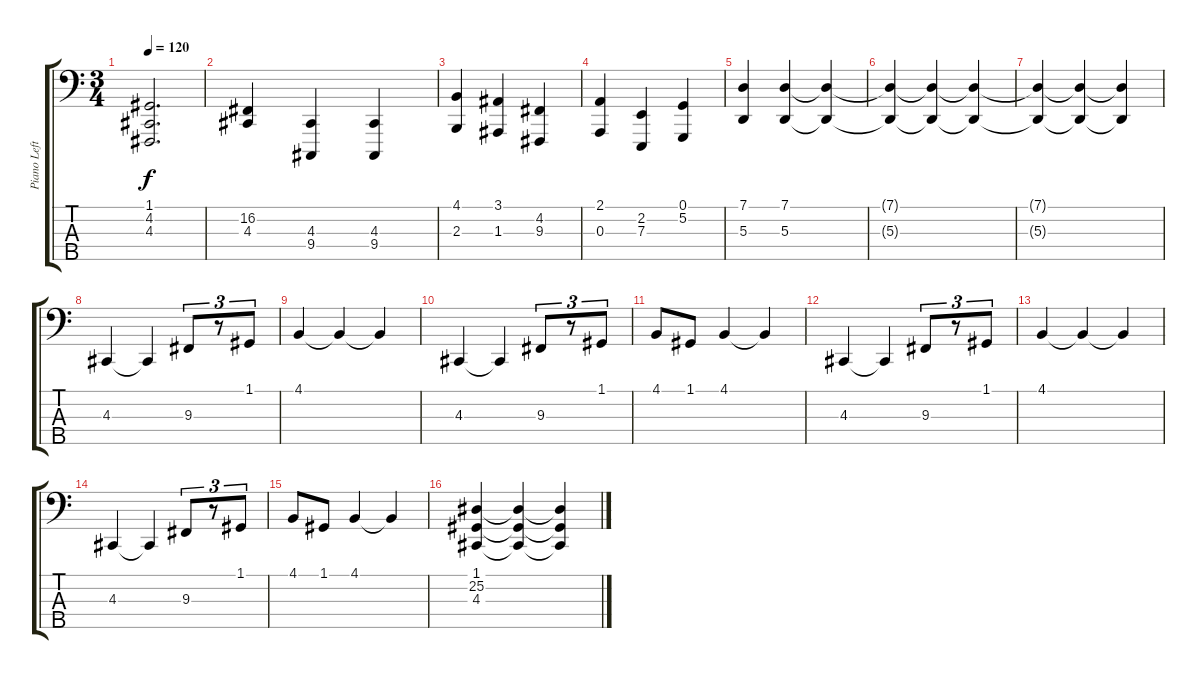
\track ("Piano Left Hand" "Piano Left") {instrument harpsichord}
\staff {score tabs}
\tuning (G2 D1 A1 E0 B-1) {hide}
\ts (3 4)
\tempo 120
\clef f4
\ks c
(1.1 4.2 4.3).2{d dy f} |
(16.2 4.3).4 (4.3 9.4).4 (4.3 9.4).4 |
(4.1 2.3).4 (3.1 1.3).4 (4.2 9.3).4 |
(2.1 0.3).4 (2.2 7.3).4 (0.1 5.2).4 |
(7.1 5.3).4 (7.1 5.3).4 (7.1{t} 5.3{t}).4 |
(7.1{t} 5.3{t}).4 (7.1{t} 5.3{t}).4 (7.1{t} 5.3{t}).4 |
(7.1{t} 5.3{t}).4 (7.1{t} 5.3{t}).4 (7.1{t} 5.3{t}).4 |
4.3.4 4.3{t}.4 9.3.8{tu (3 2)} r.8{tu (3 2)} 1.1.8{tu (3 2)} |
4.1.4 4.1{t}.4 4.1{t}.4 |
4.3.4 4.3{t}.4 9.3.8{tu (3 2)} r.8{tu (3 2)} 1.1.8{tu (3 2)} |
4.1.8 1.1.8 4.1.4 4.1{t}.4 |
4.3.4 4.3{t}.4 9.3.8{tu (3 2)} r.8{tu (3 2)} 1.1.8{tu (3 2)} |
4.1.4 4.1{t}.4 4.1{t}.4 |
4.3.4 4.3{t}.4 9.3.8{tu (3 2)} r.8{tu (3 2)} 1.1.8{tu (3 2)} |
4.1.8 1.1.8 4.1.4 4.1{t}.4 |
(1.1 25.2 4.3).4 (1.1{t} 25.2{t} 4.3{t}).4 (1.1{t} 25.2{t} 4.3{t}).4
